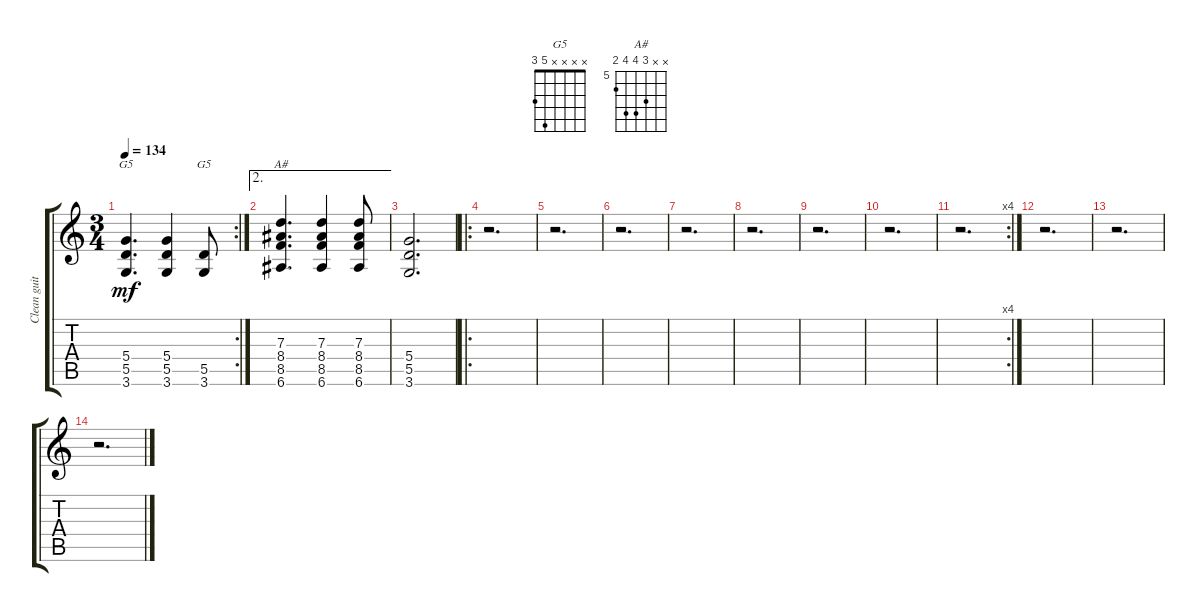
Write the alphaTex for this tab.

\track ("Clean guitar" "Clean guit") {instrument acousticguitarsteel}
\staff {score tabs}
\tuning (E4 B3 G3 D3 A2 E2) {hide}
\chord ("G5" x x x 5 5 3)
\chord ("G5" x x x x 5 3)
\chord ("A#" x x 7 8 8 6) {firstfret 5}
\rc 2
\ts (3 4)
\tempo 134
\clef g2
\ks c
(5.4 5.5 3.6).4{d ch "G5" dy mf} (5.4 5.5 3.6).4 (5.5 3.6).8{ch "G5"} |
\ae 2
(7.3 8.4 8.5 6.6).4{d ch "A#"} (7.3 8.4 8.5 6.6).4 (7.3 8.4 8.5 6.6).8 |
(5.4 5.5 3.6).2{d} |
\ro
r.2{d} |
r.2{d} |
r.2{d} |
r.2{d} |
r.2{d} |
r.2{d} |
r.2{d} |
\rc 4
r.2{d} |
r.2{d} |
r.2{d} |
r.2{d}
